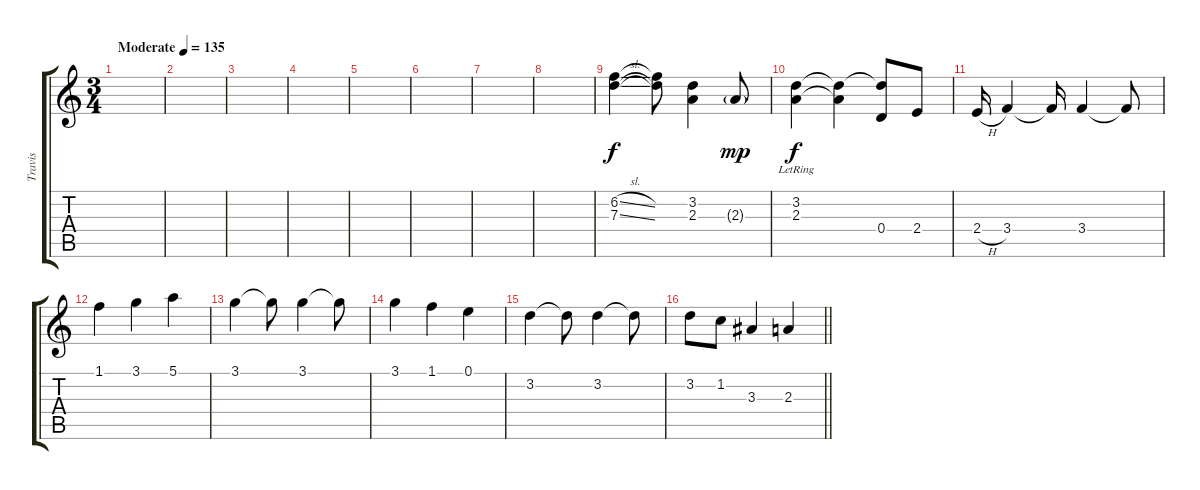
\track ("Travis" "Travis") {instrument acousticguitarsteel}
\staff {score tabs}
\tuning (E4 B3 G3 D3 A2 E2) {hide}
\ts (3 4)
\tempo (135 "Moderate")
\clef g2
\ks c
|
|
|
|
|
|
|
|
(6.2{sl} 7.3{sl}).4 (6.2{t} 7.3{t}).8 (3.2 2.3).4 2.3{g}.8{dy mp} |
(3.2{lr} 2.3{lr}).4{dy f} (3.2{t} 2.3{t}).4 (3.2{t} 0.4).8 2.4.8 |
2.4{h}.16 3.4.4 3.4{t}.16 3.4.4 3.4{t}.8 |
1.1.4 3.1.4 5.1.4 |
3.1.4 3.1{t}.8 3.1.4 3.1{t}.8 |
3.1.4 1.1.4 0.1.4 |
3.2.4 3.2{t}.8 3.2.4 3.2{t}.8 |
\barLineRight lightlight
3.2.8 1.2.8 3.3.4 2.3.4
